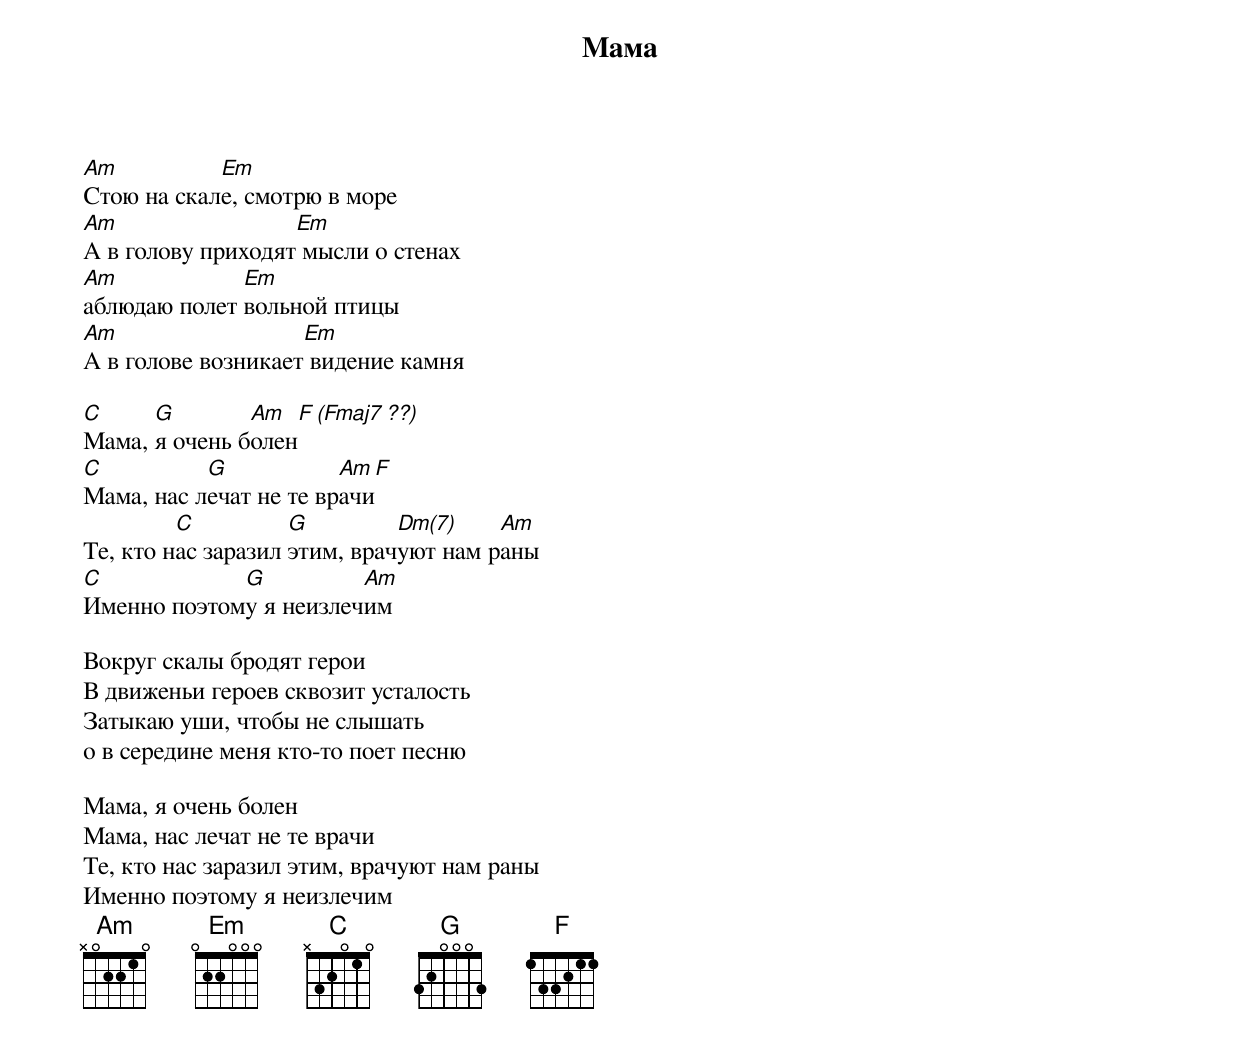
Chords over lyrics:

Мама
Am          Em
Стою на скале, смотрю в море
Am                 Em
А в голову приходят мысли о стенах
Am            Em
аблюдаю полет вольной птицы
Am                  Em
А в голове возникает видение камня

C     G        Am    F (Fmaj7 ??)
Мама, я очень болен
C          G            Am   F
Мама, нас лечат не те врачи
         C          G         Dm(7)    Am
Те, кто нас заразил этим, врачуют нам раны
C            G          Am
Именно поэтому я неизлечим

Вокруг скалы бродят герои
В движеньи героев сквозит усталость
Затыкаю уши, чтобы не слышать
о в середине меня кто-то поет песню

Мама, я очень болен
Мама, нас лечат не те врачи
Те, кто нас заразил этим, врачуют нам раны
Именно поэтому я неизлечим
